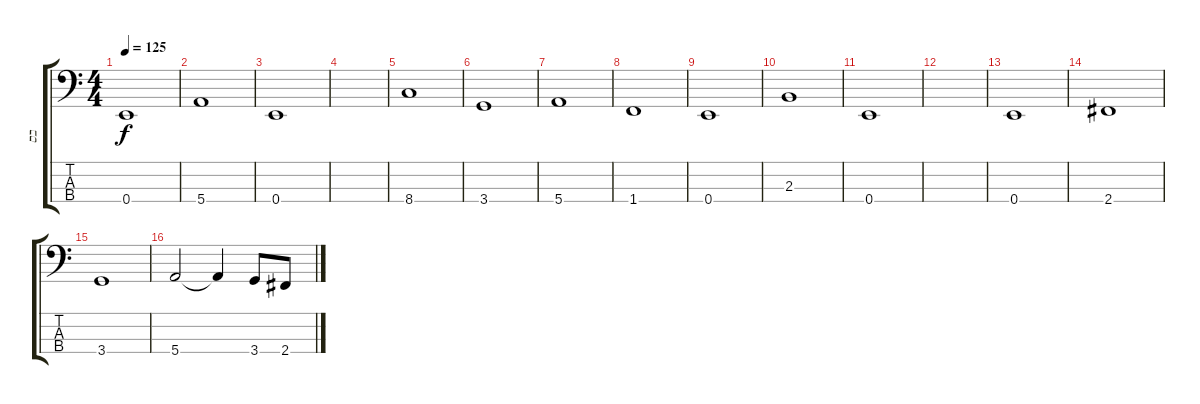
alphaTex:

\track ("בס" "בס") {instrument electricbasspick}
\staff {score tabs}
\tuning (G2 D2 A1 E1) {hide}
\ts (4 4)
\tempo 125
\clef f4
\ks c
0.4.1{dy f} |
5.4.1 |
0.4.1 |
|
8.4.1 |
3.4.1 |
5.4.1 |
1.4.1 |
0.4.1 |
2.3.1 |
0.4.1 |
|
0.4.1 |
2.4.1 |
3.4.1 |
5.4.2 5.4{t}.4 3.4.8 2.4.8
